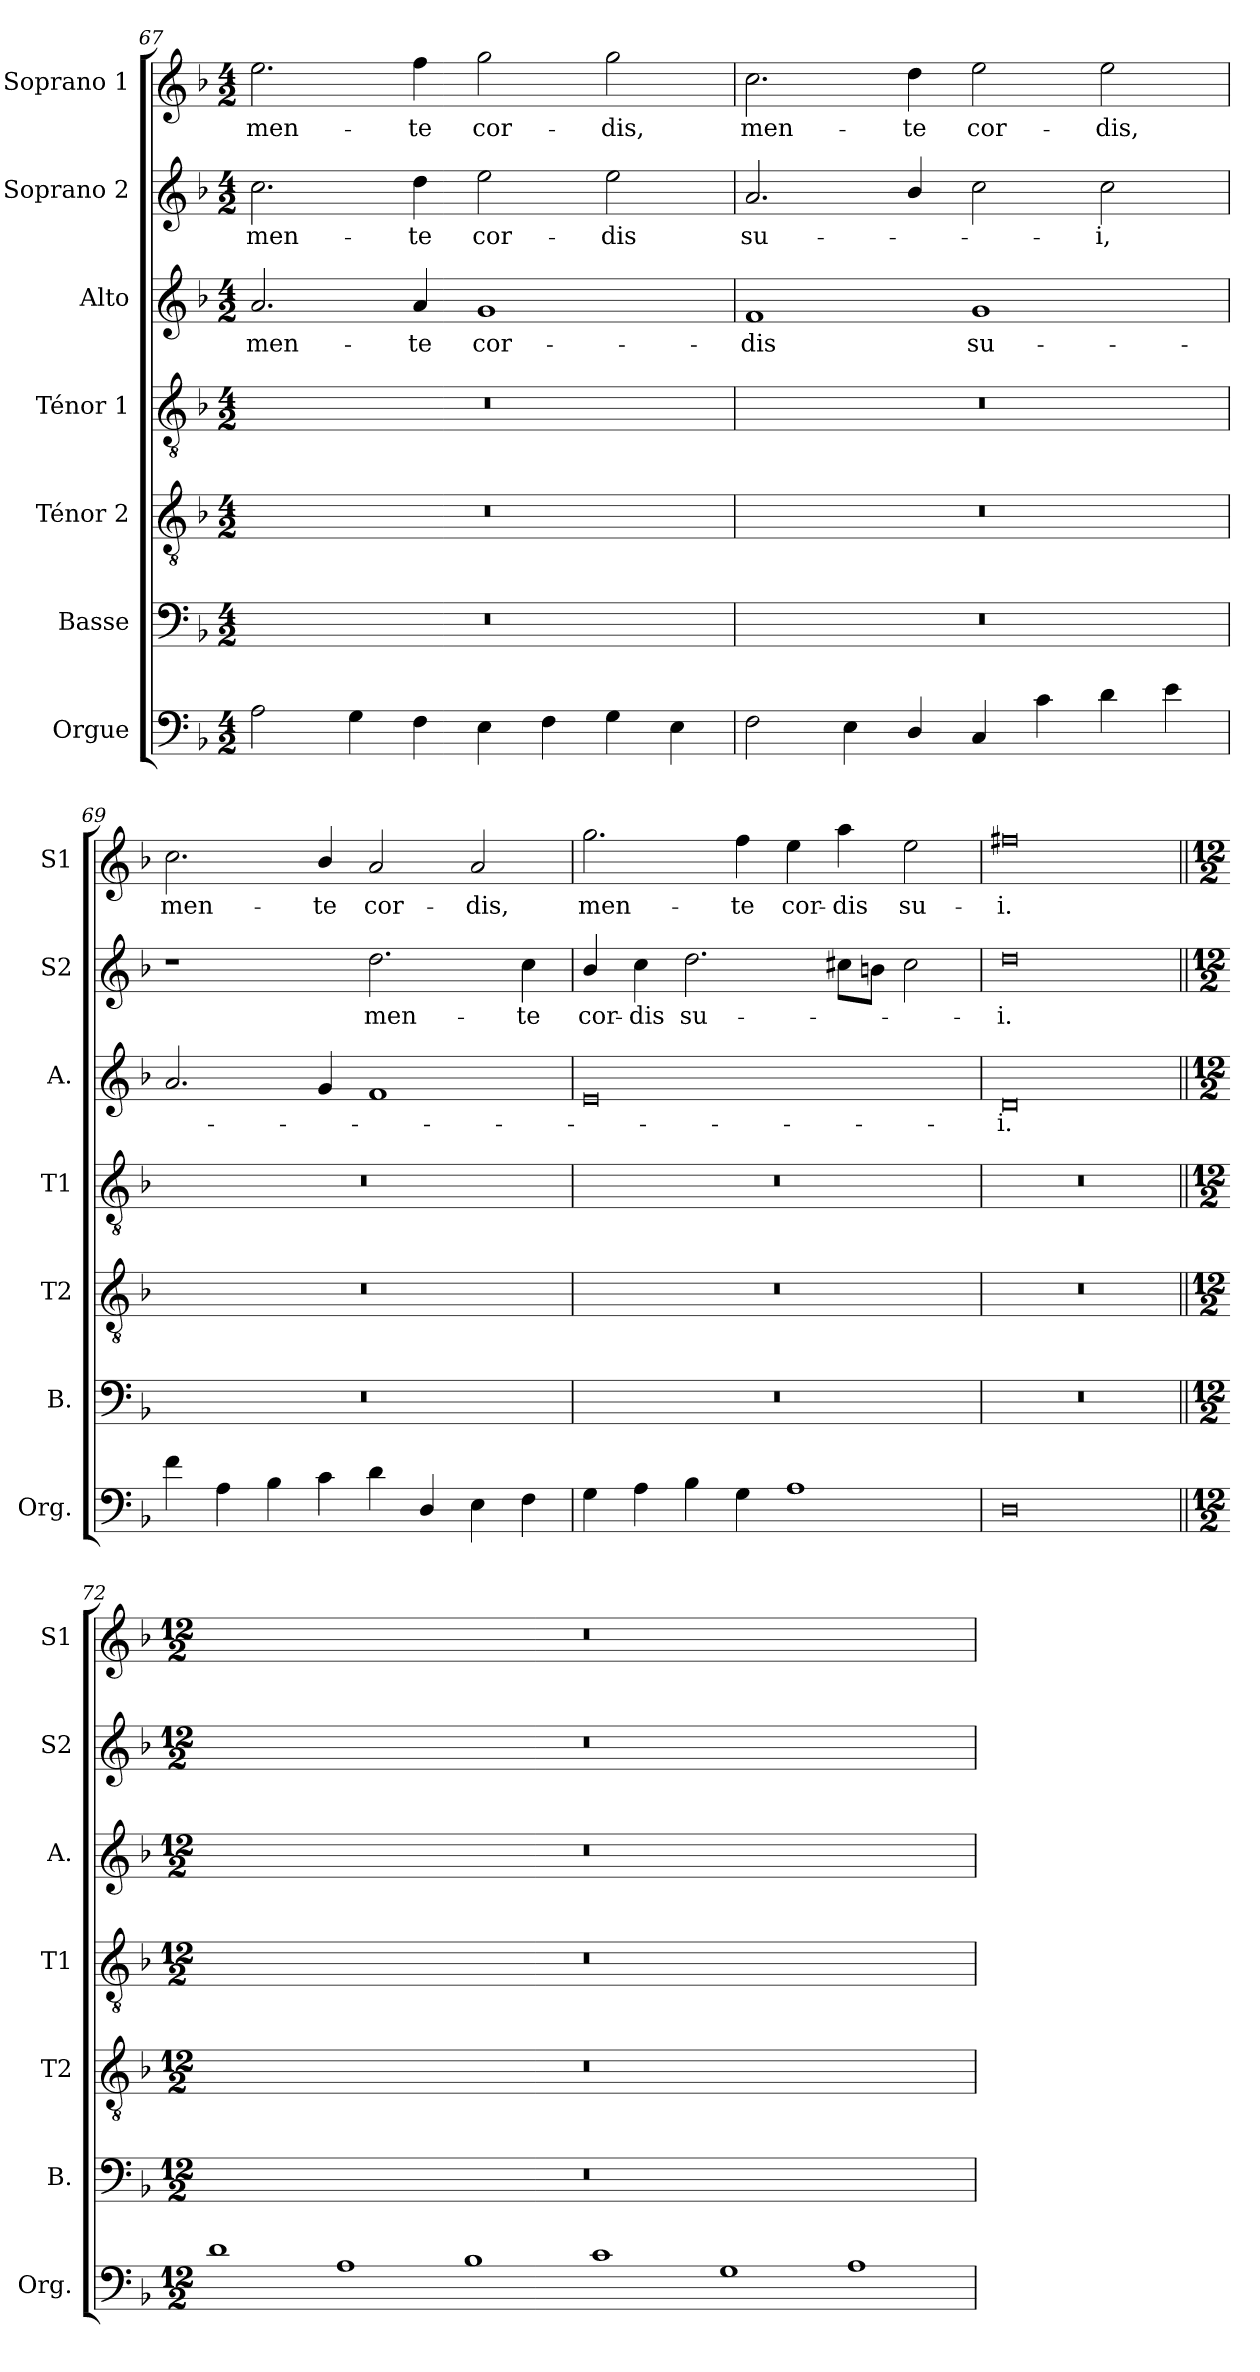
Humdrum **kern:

**kern	**kern	**kern	**kern	**kern	**text	**kern	**text	**kern	**text
*part7	*part6	*part5	*part4	*part3	*part3	*part2	*part2	*part1	*part1
*staff7	*staff6	*staff5	*staff4	*staff3	*staff3	*staff2	*staff2	*staff1	*staff1
*I"Orgue	*I"Basse	*I"Ténor 2	*I"Ténor 1	*I"Alto	*	*I"Soprano 2	*	*I"Soprano 1	*
*I'Org.	*I'B.	*I'T2	*I'T1	*I'A.	*	*I'S2	*	*I'S1	*
*clefF4	*clefF4	*clefGv2	*clefGv2	*clefG2	*	*clefG2	*	*clefG2	*
*k[b-]	*k[b-]	*k[b-]	*k[b-]	*k[b-]	*	*k[b-]	*	*k[b-]	*
*M4/2	*M4/2	*M4/2	*M4/2	*M4/2	*	*M4/2	*	*M4/2	*
=67	=67	=67	=67	=67	=67	=67	=67	=67	=67
!	!	!	!	!	!LO:LY:b	!	!LO:LY:b	!	!LO:LY:b
2A\	0r	0r	0r	2.a/	men-	2.cc\	men-	2.ee\	men-
4G\	.	.	.	.	.	.	.	.	.
!	!	!	!	!	!LO:LY:b	!	!LO:LY:b	!	!LO:LY:b
4F\	.	.	.	4a/	-te	4dd\	-te	4ff\	-te
!	!	!	!	!	!LO:LY:b	!	!LO:LY:b	!	!LO:LY:b
4E\	.	.	.	1g	cor-	2ee\	cor-	2gg\	cor-
4F\	.	.	.	.	.	.	.	.	.
!	!	!	!	!	!	!	!LO:LY:b	!	!LO:LY:b
4G\	.	.	.	.	.	2ee\	-dis	2gg\	-dis,
4E\	.	.	.	.	.	.	.	.	.
=68	=68	=68	=68	=68	=68	=68	=68	=68	=68
!	!	!	!	!	!LO:LY:b	!	!LO:LY:b	!	!LO:LY:b
2F\	0r	0r	0r	1f	-dis	2.a/	su-	2.cc\	men-
4E\	.	.	.	.	.	.	.	.	.
!	!	!	!	!	!	!	!	!	!LO:LY:b
4D/	.	.	.	.	.	4b-/	.	4dd\	-te
!	!	!	!	!	!LO:LY:b	!	!	!	!LO:LY:b
4C/	.	.	.	1g	su-	2cc\	.	2ee\	cor-
4c\	.	.	.	.	.	.	.	.	.
!	!	!	!	!	!	!	!LO:LY:b	!	!LO:LY:b
4d\	.	.	.	.	.	2cc\	-i,	2ee\	-dis,
4e\	.	.	.	.	.	.	.	.	.
=69	=69	=69	=69	=69	=69	=69	=69	=69	=69
!	!	!	!	!	!	!	!	!	!LO:LY:b
4f\	0r	0r	0r	2.a/	.	1r	.	2.cc\	men-
4A\	.	.	.	.	.	.	.	.	.
4B-\	.	.	.	.	.	.	.	.	.
!	!	!	!	!	!	!	!	!	!LO:LY:b
4c\	.	.	.	4g/	.	.	.	4b-/	-te
!	!	!	!	!	!	!	!LO:LY:b	!	!LO:LY:b
4d\	.	.	.	1f	.	2.dd\	men-	2a/	cor-
4D/	.	.	.	.	.	.	.	.	.
!	!	!	!	!	!	!	!	!	!LO:LY:b
4E\	.	.	.	.	.	.	.	2a/	-dis,
!	!	!	!	!	!	!	!LO:LY:b	!	!
4F\	.	.	.	.	.	4cc\	-te	.	.
!!LO:PB:g=z
=70	=70	=70	=70	=70	=70	=70	=70	=70	=70
!	!	!	!	!	!	!	!LO:LY:b	!	!LO:LY:b
4G\	0r	0r	0r	0e	.	4b-/	cor-	2.gg\	men-
!	!	!	!	!	!	!	!LO:LY:b	!	!
4A\	.	.	.	.	.	4cc\	-dis	.	.
!	!	!	!	!	!	!	!LO:LY:b	!	!
4B-\	.	.	.	.	.	2.dd\	su-	.	.
!	!	!	!	!	!	!	!	!	!LO:LY:b
4G\	.	.	.	.	.	.	.	4ff\	-te
!	!	!	!	!	!	!	!	!	!LO:LY:b
1A	.	.	.	.	.	.	.	4ee\	cor-
!	!	!	!	!	!	!	!	!	!LO:LY:b
.	.	.	.	.	.	8cc#X\L	.	4aa\	-dis
.	.	.	.	.	.	8bn\J	.	.	.
!	!	!	!	!	!	!	!	!	!LO:LY:b
.	.	.	.	.	.	2cc#\	.	2ee\	su-
=71	=71	=71	=71	=71	=71	=71	=71	=71	=71
!	!	!	!	!	!LO:LY:b	!	!LO:LY:b	!	!LO:LY:b
0D	0r	0r	0r	0d	-i.	0dd	-i.	0ff#X	-i.
!!LO:PB:g=z
=72||	=72||	=72||	=72||	=72||	=72||	=72||	=72||	=72||	=72||
*M12/2	*M12/2	*M12/2	*M12/2	*M12/2	*	*M12/2	*	*M12/2	*
*	*	*	*	*	*	*	*	*MM320	*
1d	00.r	00.r	00.r	00.r	.	00.r	.	00.r	.
1A	.	.	.	.	.	.	.	.	.
1B-	.	.	.	.	.	.	.	.	.
1c	.	.	.	.	.	.	.	.	.
1G	.	.	.	.	.	.	.	.	.
1A	.	.	.	.	.	.	.	.	.
=	=	=	=	=	=	=	=	=	=
*-	*-	*-	*-	*-	*-	*-	*-	*-	*-
